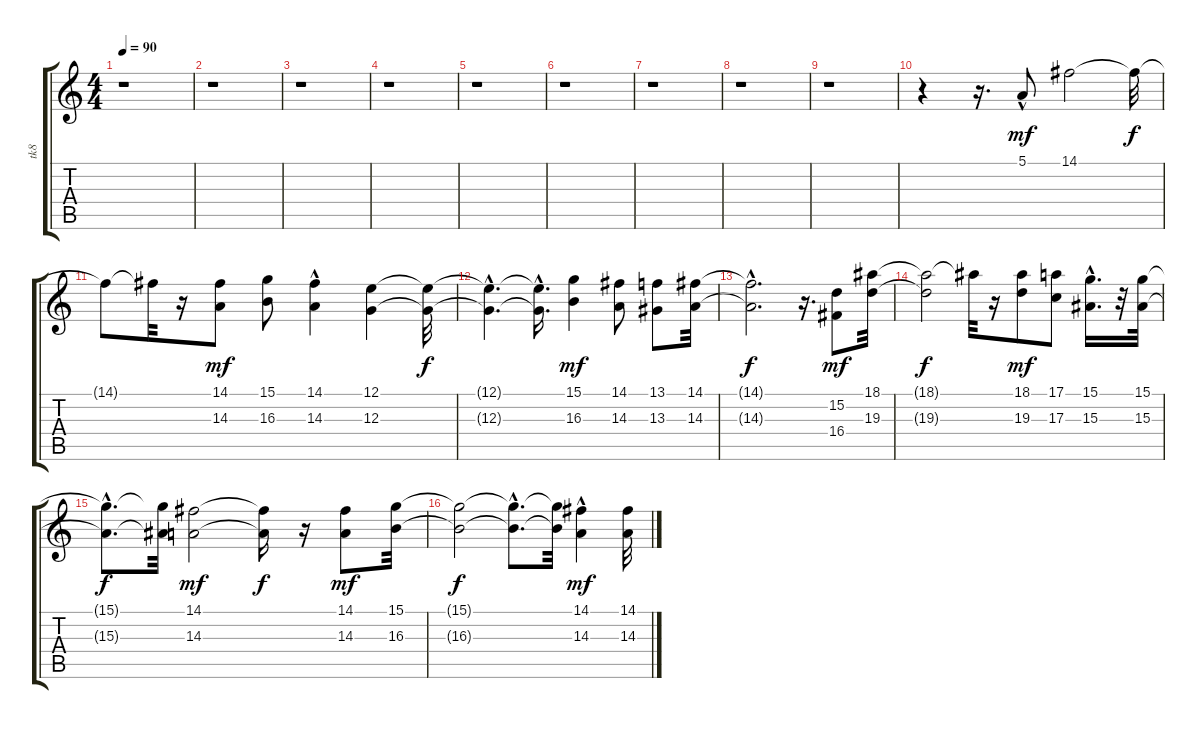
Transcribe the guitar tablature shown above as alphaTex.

\track ("tk8" "tk8") {instrument stringensemble2}
\staff {score tabs}
\tuning (E4 B3 G3 D3 A2 E2) {hide}
\ts (4 4)
\tempo 90
\clef g2
\ks c
r.1{dy f} |
r.1 |
r.1 |
r.1 |
r.1 |
r.1 |
r.1 |
r.1 |
r.1 |
r.4 r.16{d} 5.1{hac}.8{dy mf} 14.1.2 14.1{t}.32{dy f} |
14.1{t}.8 14.1{t}.32 r.16 (14.1 14.3).8{dy mf} (15.1 16.3).8 (14.1 14.3{hac}).4 (12.1 12.3).4 (12.1{t} 12.3{t}).32{dy f} |
(12.1{hac t} 12.3{hac t}).4{d} (12.1{hac t} 12.3{hac t}).16{d} (15.1 16.3).4{dy mf} (14.1 14.3).8 (13.1 13.3).8 (14.1 14.3).32 |
(14.1{hac t} 14.3{hac t}).2{d dy f} r.16{d} (15.2 16.4).8{dy mf} (18.1 19.3).32 |
(18.1{t} 19.3{t}).2{dy f} 18.1{t}.32 r.16 (18.1 19.3).8{dy mf} (17.1 17.3).8 (15.1{hac} 15.3{hac}).16{d} r.32 (15.1 15.3).32 |
(15.1{hac t} 15.3{hac t}).8{d dy f} (15.1{t} 15.3{t}).32 (14.1 14.3).2{dy mf} (14.1{t} 14.3{t}).16{dy f} r.16 (14.1 14.3).8{dy mf} (15.1 16.3).32 |
(15.1{t} 16.3{t}).2{dy f} (15.1{hac t} 16.3{hac t}).8{d} (15.1{t} 16.3{t}).32 (14.1 14.3{hac}).4{dy mf} (14.1 14.3).32
